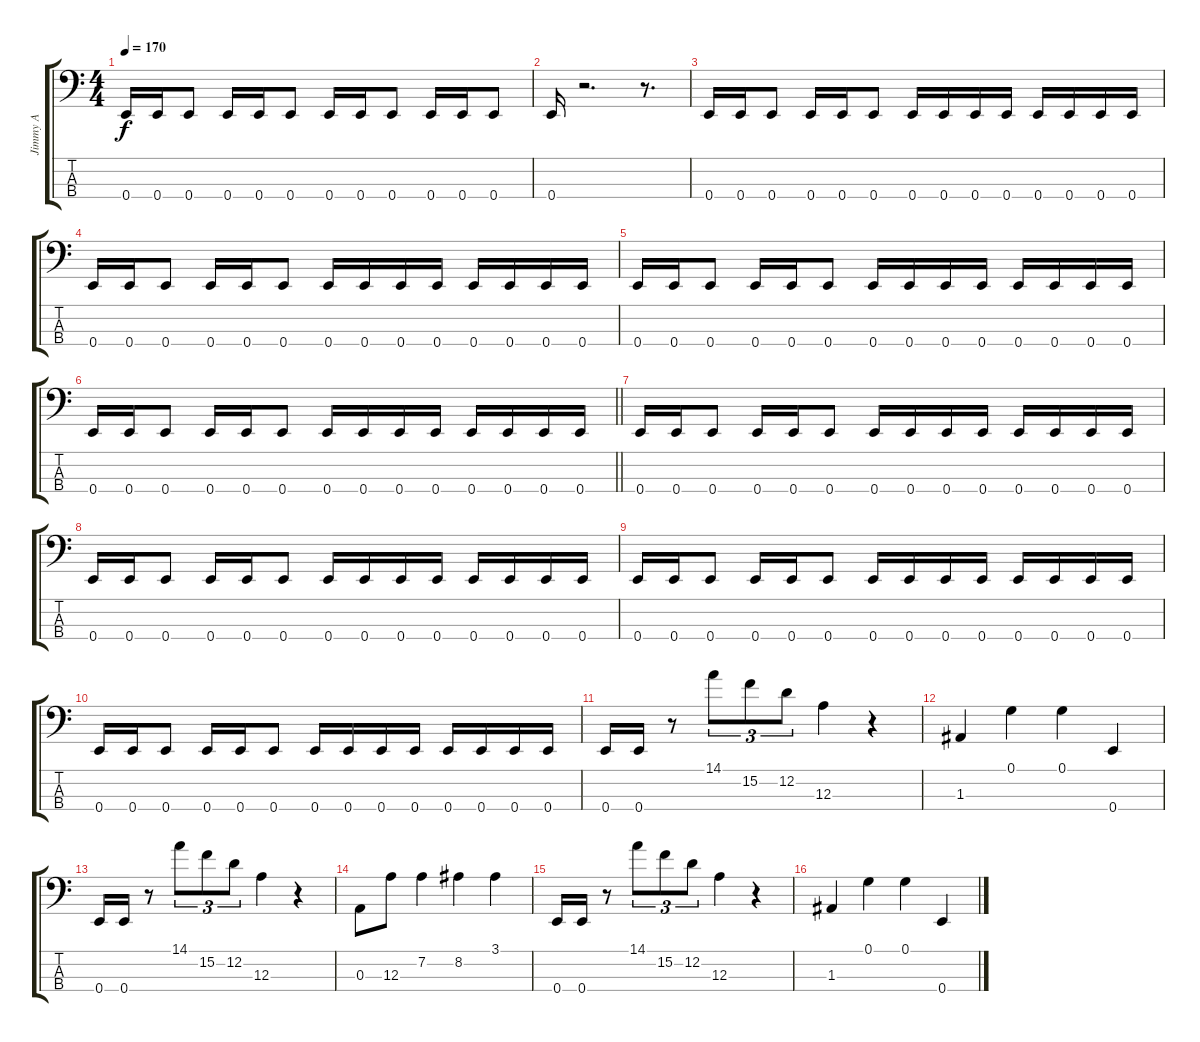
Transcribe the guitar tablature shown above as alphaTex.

\track ("Jimmy A" "Jimmy A") {instrument electricbasspick}
\staff {score tabs}
\tuning (G2 D2 A1 E1) {hide}
\ts (4 4)
\tempo 180
\tempo 170
\clef f4
\ks c
0.4.16{dy f} 0.4.16 0.4.8 0.4.16 0.4.16 0.4.8 0.4.16 0.4.16 0.4.8 0.4.16 0.4.16 0.4.8 |
0.4.16 r.2{d} r.8{d} |
0.4.16 0.4.16 0.4.8 0.4.16 0.4.16 0.4.8 0.4.16 0.4.16 0.4.16 0.4.16 0.4.16 0.4.16 0.4.16 0.4.16 |
0.4.16 0.4.16 0.4.8 0.4.16 0.4.16 0.4.8 0.4.16 0.4.16 0.4.16 0.4.16 0.4.16 0.4.16 0.4.16 0.4.16 |
0.4.16 0.4.16 0.4.8 0.4.16 0.4.16 0.4.8 0.4.16 0.4.16 0.4.16 0.4.16 0.4.16 0.4.16 0.4.16 0.4.16 |
\barLineRight lightlight
0.4.16 0.4.16 0.4.8 0.4.16 0.4.16 0.4.8 0.4.16 0.4.16 0.4.16 0.4.16 0.4.16 0.4.16 0.4.16 0.4.16 |
0.4.16 0.4.16 0.4.8 0.4.16 0.4.16 0.4.8 0.4.16 0.4.16 0.4.16 0.4.16 0.4.16 0.4.16 0.4.16 0.4.16 |
0.4.16 0.4.16 0.4.8 0.4.16 0.4.16 0.4.8 0.4.16 0.4.16 0.4.16 0.4.16 0.4.16 0.4.16 0.4.16 0.4.16 |
0.4.16 0.4.16 0.4.8 0.4.16 0.4.16 0.4.8 0.4.16 0.4.16 0.4.16 0.4.16 0.4.16 0.4.16 0.4.16 0.4.16 |
0.4.16 0.4.16 0.4.8 0.4.16 0.4.16 0.4.8 0.4.16 0.4.16 0.4.16 0.4.16 0.4.16 0.4.16 0.4.16 0.4.16 |
0.4.16 0.4.16 r.8 14.1.8{tu (3 2)} 15.2.8{tu (3 2)} 12.2.8{tu (3 2)} 12.3.4 r.4 |
1.3.4 0.1.4 0.1.4 0.4.4 |
0.4.16 0.4.16 r.8 14.1.8{tu (3 2)} 15.2.8{tu (3 2)} 12.2.8{tu (3 2)} 12.3.4 r.4 |
0.3.8 12.3.8 7.2.4 8.2.4 3.1.4 |
0.4.16 0.4.16 r.8 14.1.8{tu (3 2)} 15.2.8{tu (3 2)} 12.2.8{tu (3 2)} 12.3.4 r.4 |
1.3.4 0.1.4 0.1.4 0.4.4
